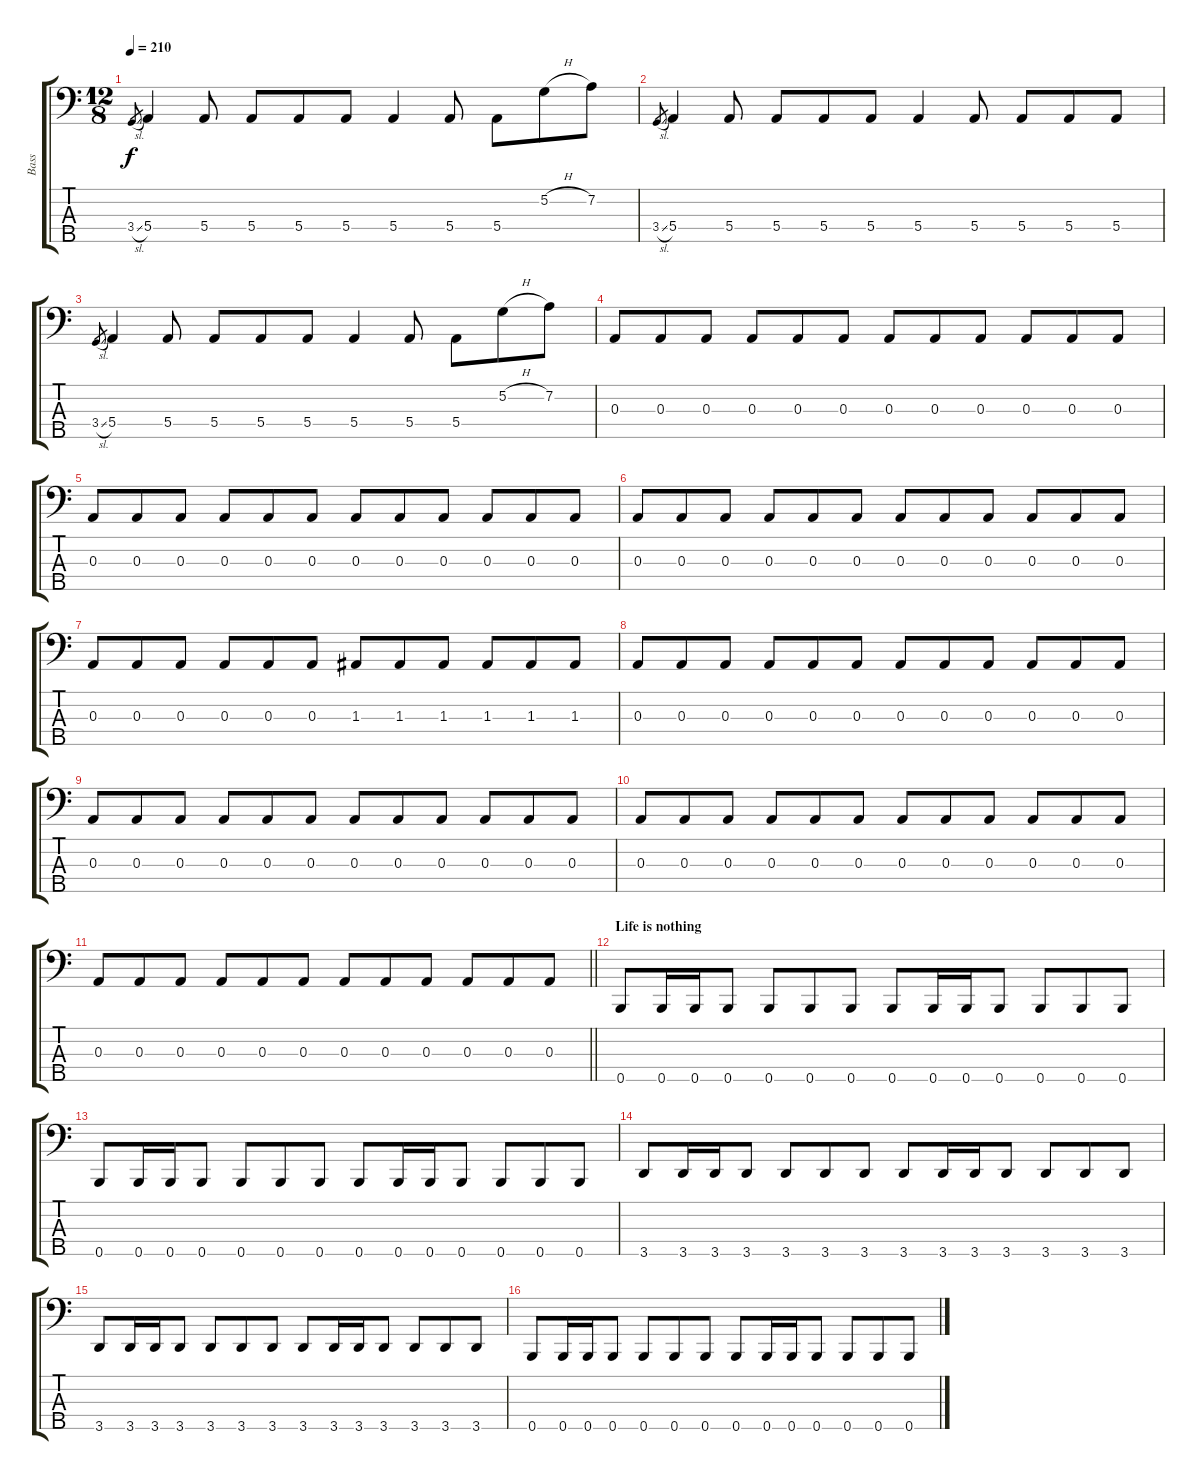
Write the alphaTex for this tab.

\track ("Bass" "Bass") {instrument electricbasspick}
\staff {score tabs}
\tuning (G2 D2 A1 E1 B0) {hide}
\ts (12 8)
\tempo 210
\clef f4
\ks c
3.4{sl}.8{gr dy f} 5.4.4 5.4.8 5.4.8 5.4.8 5.4.8 5.4.4 5.4.8 5.4.8 5.2{h}.8 7.2.8 |
3.4{sl}.8{gr} 5.4.4 5.4.8 5.4.8 5.4.8 5.4.8 5.4.4 5.4.8 5.4.8 5.4.8 5.4.8 |
3.4{sl}.8{gr} 5.4.4 5.4.8 5.4.8 5.4.8 5.4.8 5.4.4 5.4.8 5.4.8 5.2{h}.8 7.2.8 |
0.3.8 0.3.8 0.3.8 0.3.8 0.3.8 0.3.8 0.3.8 0.3.8 0.3.8 0.3.8 0.3.8 0.3.8 |
0.3.8 0.3.8 0.3.8 0.3.8 0.3.8 0.3.8 0.3.8 0.3.8 0.3.8 0.3.8 0.3.8 0.3.8 |
0.3.8 0.3.8 0.3.8 0.3.8 0.3.8 0.3.8 0.3.8 0.3.8 0.3.8 0.3.8 0.3.8 0.3.8 |
0.3.8 0.3.8 0.3.8 0.3.8 0.3.8 0.3.8 1.3.8 1.3.8 1.3.8 1.3.8 1.3.8 1.3.8 |
0.3.8 0.3.8 0.3.8 0.3.8 0.3.8 0.3.8 0.3.8 0.3.8 0.3.8 0.3.8 0.3.8 0.3.8 |
0.3.8 0.3.8 0.3.8 0.3.8 0.3.8 0.3.8 0.3.8 0.3.8 0.3.8 0.3.8 0.3.8 0.3.8 |
0.3.8 0.3.8 0.3.8 0.3.8 0.3.8 0.3.8 0.3.8 0.3.8 0.3.8 0.3.8 0.3.8 0.3.8 |
\barLineRight lightlight
0.3.8 0.3.8 0.3.8 0.3.8 0.3.8 0.3.8 0.3.8 0.3.8 0.3.8 0.3.8 0.3.8 0.3.8 |
\section ("" "Life is nothing")
0.5.8 0.5.16 0.5.16 0.5.8 0.5.8 0.5.8 0.5.8 0.5.8 0.5.16 0.5.16 0.5.8 0.5.8 0.5.8 0.5.8 |
0.5.8 0.5.16 0.5.16 0.5.8 0.5.8 0.5.8 0.5.8 0.5.8 0.5.16 0.5.16 0.5.8 0.5.8 0.5.8 0.5.8 |
3.5.8 3.5.16 3.5.16 3.5.8 3.5.8 3.5.8 3.5.8 3.5.8 3.5.16 3.5.16 3.5.8 3.5.8 3.5.8 3.5.8 |
3.5.8 3.5.16 3.5.16 3.5.8 3.5.8 3.5.8 3.5.8 3.5.8 3.5.16 3.5.16 3.5.8 3.5.8 3.5.8 3.5.8 |
0.5.8 0.5.16 0.5.16 0.5.8 0.5.8 0.5.8 0.5.8 0.5.8 0.5.16 0.5.16 0.5.8 0.5.8 0.5.8 0.5.8
